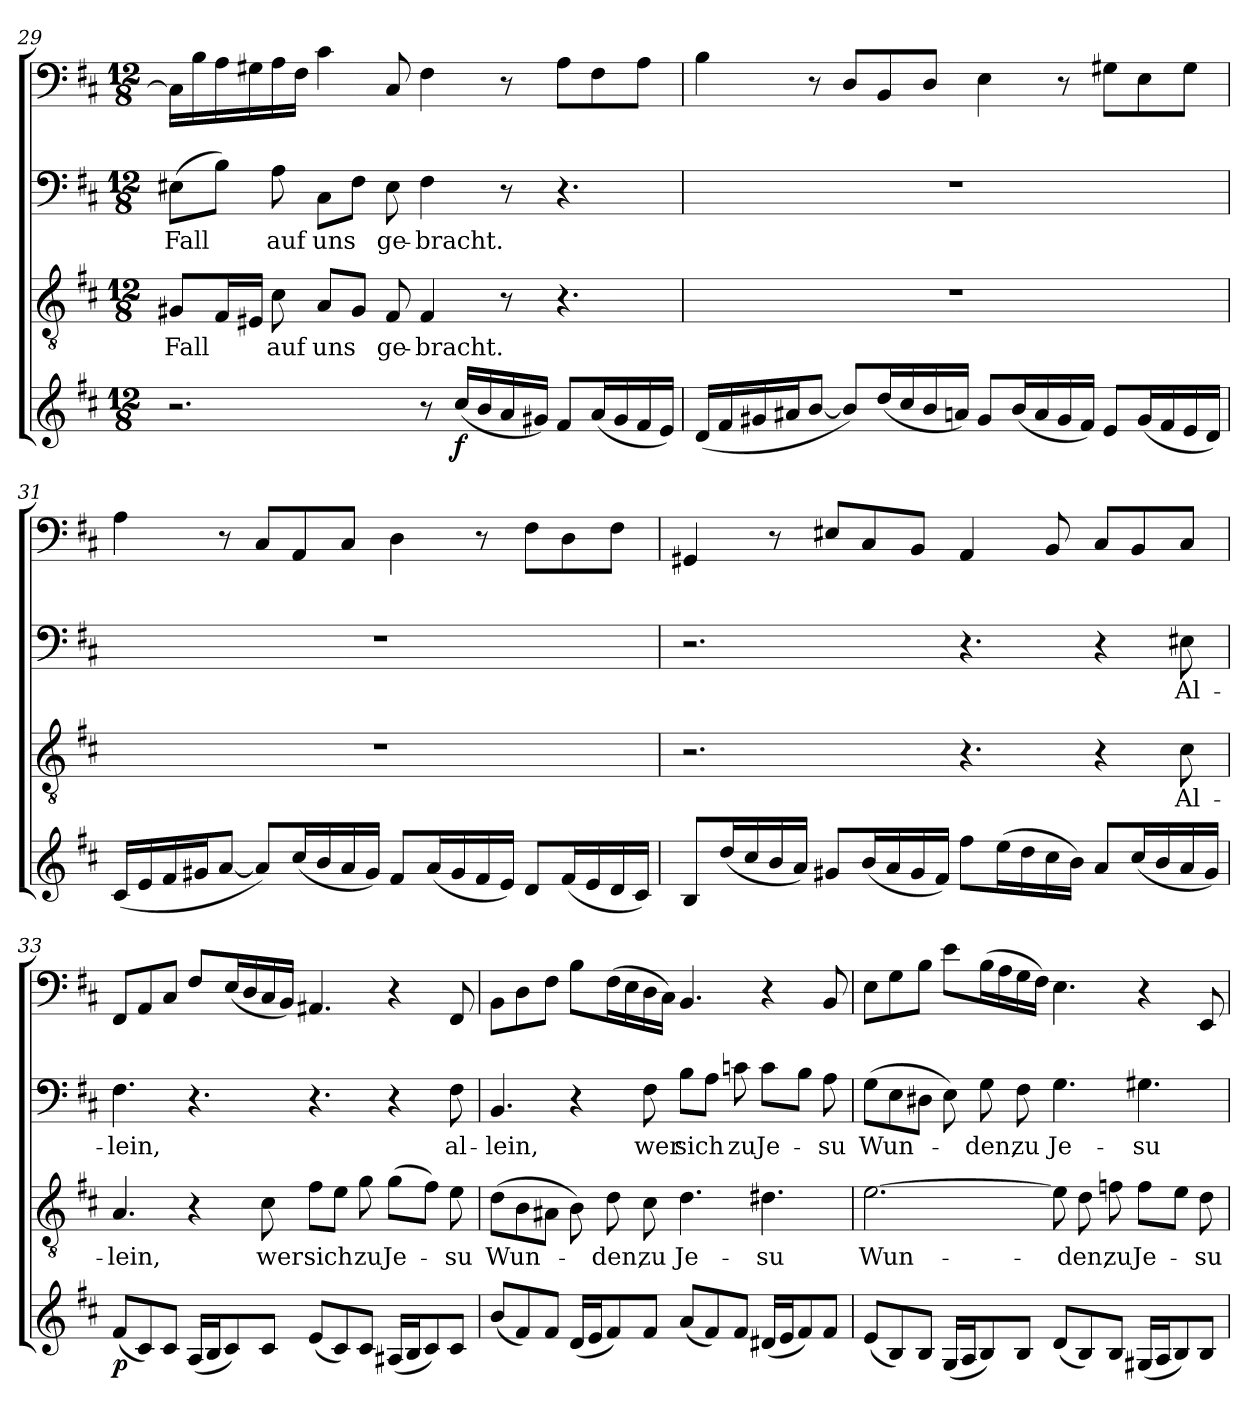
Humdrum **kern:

**kern	**dynam	**kern	**text	**kern	**text	**kern
*part4	*part4	*part3	*part3	*part2	*part2	*part1
*staff4	*staff4	*staff3	*staff3	*staff2	*staff2	*staff1
*clefG2	*	*clefGv2	*	*clefF4	*	*clefF4
*k[f#c#]	*	*k[f#c#]	*	*k[f#c#]	*	*k[f#c#]
*b:	*	*b:	*	*b:	*	*b:
*M12/8	*	*M12/8	*	*M12/8	*	*M12/8
=29	=29	=29	=29	=29	=29	=29
2.r	.	8G#X/L	Fall	(8E#X\L	Fall	16C#\LL]
.	.	.	.	.	.	16B\
.	.	16F#/L	.	8B\J)	.	16A\
.	.	16E#X/JJ	.	.	.	16G#X\
.	.	8c#\	auf	8A\	auf	16A\
.	.	.	.	.	.	16F#\JJ
.	.	8A/L	uns	8C#\L	uns	4c#\
.	.	8G#/J	.	8F#\J	.	.
.	.	8F#/	ge-	8E#\	ge-	8C#/
8r	.	4F#/	-bracht.	4F#\	-bracht.	4F#\
(16cc#/LL	f	.	.	.	.	.
16b/	.	.	.	.	.	.
16a/	.	8r	.	8r	.	8r
16g#X/JJ)	.	.	.	.	.	.
8f#/L	.	4.r	.	4.r	.	8A\L
(16a/L	.	.	.	.	.	8F#\
16g#/	.	.	.	.	.	.
16f#/	.	.	.	.	.	8A\J
16e/JJ)	.	.	.	.	.	.
=30	=30	=30	=30	=30	=30	=30
(16d/LL	.	1.r	.	1.r	.	4B\
16f#/	.	.	.	.	.	.
16g#X/	.	.	.	.	.	.
16a#X/J	.	.	.	.	.	.
[8b/J	.	.	.	.	.	8r
8b/L])	.	.	.	.	.	8D/L
(16dd/L	.	.	.	.	.	8BB/
16cc#/	.	.	.	.	.	.
16b/	.	.	.	.	.	8D/J
16an/JJ)	.	.	.	.	.	.
8g#/L	.	.	.	.	.	4E\
(16b/L	.	.	.	.	.	.
16a/	.	.	.	.	.	.
16g#/	.	.	.	.	.	8r
16f#/JJ)	.	.	.	.	.	.
8e/L	.	.	.	.	.	8G#X\L
(16g#/L	.	.	.	.	.	8E\
16f#/	.	.	.	.	.	.
16e/	.	.	.	.	.	8G#\J
16d/JJ)	.	.	.	.	.	.
=31	=31	=31	=31	=31	=31	=31
(16c#/LL	.	1.r	.	1.r	.	4A\
16e/	.	.	.	.	.	.
16f#/	.	.	.	.	.	.
16g#X/J	.	.	.	.	.	.
[8a/J	.	.	.	.	.	8r
8a/L])	.	.	.	.	.	8C#/L
(16cc#/L	.	.	.	.	.	8AA/
16b/	.	.	.	.	.	.
16a/	.	.	.	.	.	8C#/J
16g#/JJ)	.	.	.	.	.	.
8f#/L	.	.	.	.	.	4D\
(16a/L	.	.	.	.	.	.
16g#/	.	.	.	.	.	.
16f#/	.	.	.	.	.	8r
16e/JJ)	.	.	.	.	.	.
8d/L	.	.	.	.	.	8F#\L
(16f#/L	.	.	.	.	.	8D\
16e/	.	.	.	.	.	.
16d/	.	.	.	.	.	8F#\J
16c#/JJ)	.	.	.	.	.	.
=32	=32	=32	=32	=32	=32	=32
8B/L	.	2.r	.	2.r	.	4GG#X/
(16dd/L	.	.	.	.	.	.
16cc#/	.	.	.	.	.	.
16b/	.	.	.	.	.	8r
16a/JJ)	.	.	.	.	.	.
8g#X/L	.	.	.	.	.	8E#X/L
(16b/L	.	.	.	.	.	8C#/
16a/	.	.	.	.	.	.
16g#/	.	.	.	.	.	8BB/J
16f#/JJ)	.	.	.	.	.	.
8ff#\L	.	4.r	.	4.r	.	4AA/
(16ee\L	.	.	.	.	.	.
16dd\	.	.	.	.	.	.
16cc#\	.	.	.	.	.	8BB/
16b\JJ)	.	.	.	.	.	.
8a/L	.	4r	.	4r	.	8C#/L
(16cc#/L	.	.	.	.	.	8BB/
16b/	.	.	.	.	.	.
16a/	.	8c#\	Al-	8E#X\	Al-	8C#/J
16g#/JJ)	.	.	.	.	.	.
=33	=33	=33	=33	=33	=33	=33
(8f#/L	p	4.A/	-lein,	4.F#\	-lein,	8FF#/L
8c#/)	.	.	.	.	.	8AA/
8c#/J	.	.	.	.	.	8C#/J
(16A/LL	.	4r	.	4.r	.	8F#/L
16B/J	.	.	.	.	.	.
8c#/)	.	.	.	.	.	(16E/L
.	.	.	.	.	.	16D/
8c#/J	.	8c#\	wer	.	.	16C#/
.	.	.	.	.	.	16BB/JJ)
(8e/L	.	8f#\L	sich	4.r	.	4.AA#X/
8c#/)	.	8e\J	.	.	.	.
8c#/J	.	8g\	zu	.	.	.
(16A#X/LL	.	(8g\L	Je-	4r	.	4r
16B/J	.	.	.	.	.	.
8c#/)	.	8f#\J)	.	.	.	.
8c#/J	.	8e\	-su	8F#\	al-	8FF#/
=34	=34	=34	=34	=34	=34	=34
(8b/L	.	(8d\L	Wun-	4.BB/	-lein,	8BB\L
8f#/)	.	8B\	.	.	.	8D\
8f#/J	.	8A#X\J	.	.	.	8F#\J
(16d/LL	.	8B\)	.	4r	.	8B\L
16e/J	.	.	.	.	.	.
8f#/)	.	8d\	-den,	.	.	(16F#\L
.	.	.	.	.	.	16E\
8f#/J	.	8c#\	zu	8F#\	wer	16D\
.	.	.	.	.	.	16C#\JJ)
(8a/L	.	4.d\	Je-	8B\L	sich	4.BB/
8f#/)	.	.	.	8A\J	.	.
8f#/J	.	.	.	8cn\	zu	.
(16d#X/LL	.	4.d#X\	-su	8c\L	Je-	4r
16e/J	.	.	.	.	.	.
8f#/)	.	.	.	8B\J	.	.
8f#/J	.	.	.	8A\	-su	8BB/
=35	=35	=35	=35	=35	=35	=35
(8e/L	.	[2.e\	Wun-	(8G\L	Wun-	8E\L
8B/)	.	.	.	8E\	.	8G\
8B/J	.	.	.	8D#X\J	.	8B\J
(16G/LL	.	.	.	8E\)	.	8e\L
16A/J	.	.	.	.	.	.
8B/)	.	.	.	8G\	-den,	(16B\L
.	.	.	.	.	.	16A\
8B/J	.	.	.	8F#\	zu	16G\
.	.	.	.	.	.	16F#\JJ)
(8d/L	.	8e\]	.	4.G\	Je-	4.E\
8B/)	.	8d\	-den,	.	.	.
8B/J	.	8fn\	zu	.	.	.
(16G#X/LL	.	8f\L	Je-	4.G#X\	-su	4r
16A/J	.	.	.	.	.	.
8B/)	.	8e\J	.	.	.	.
8B/J	.	8d\	-su	.	.	8EE/
=	=	=	=	=	=	=
*-	*-	*-	*-	*-	*-	*-
